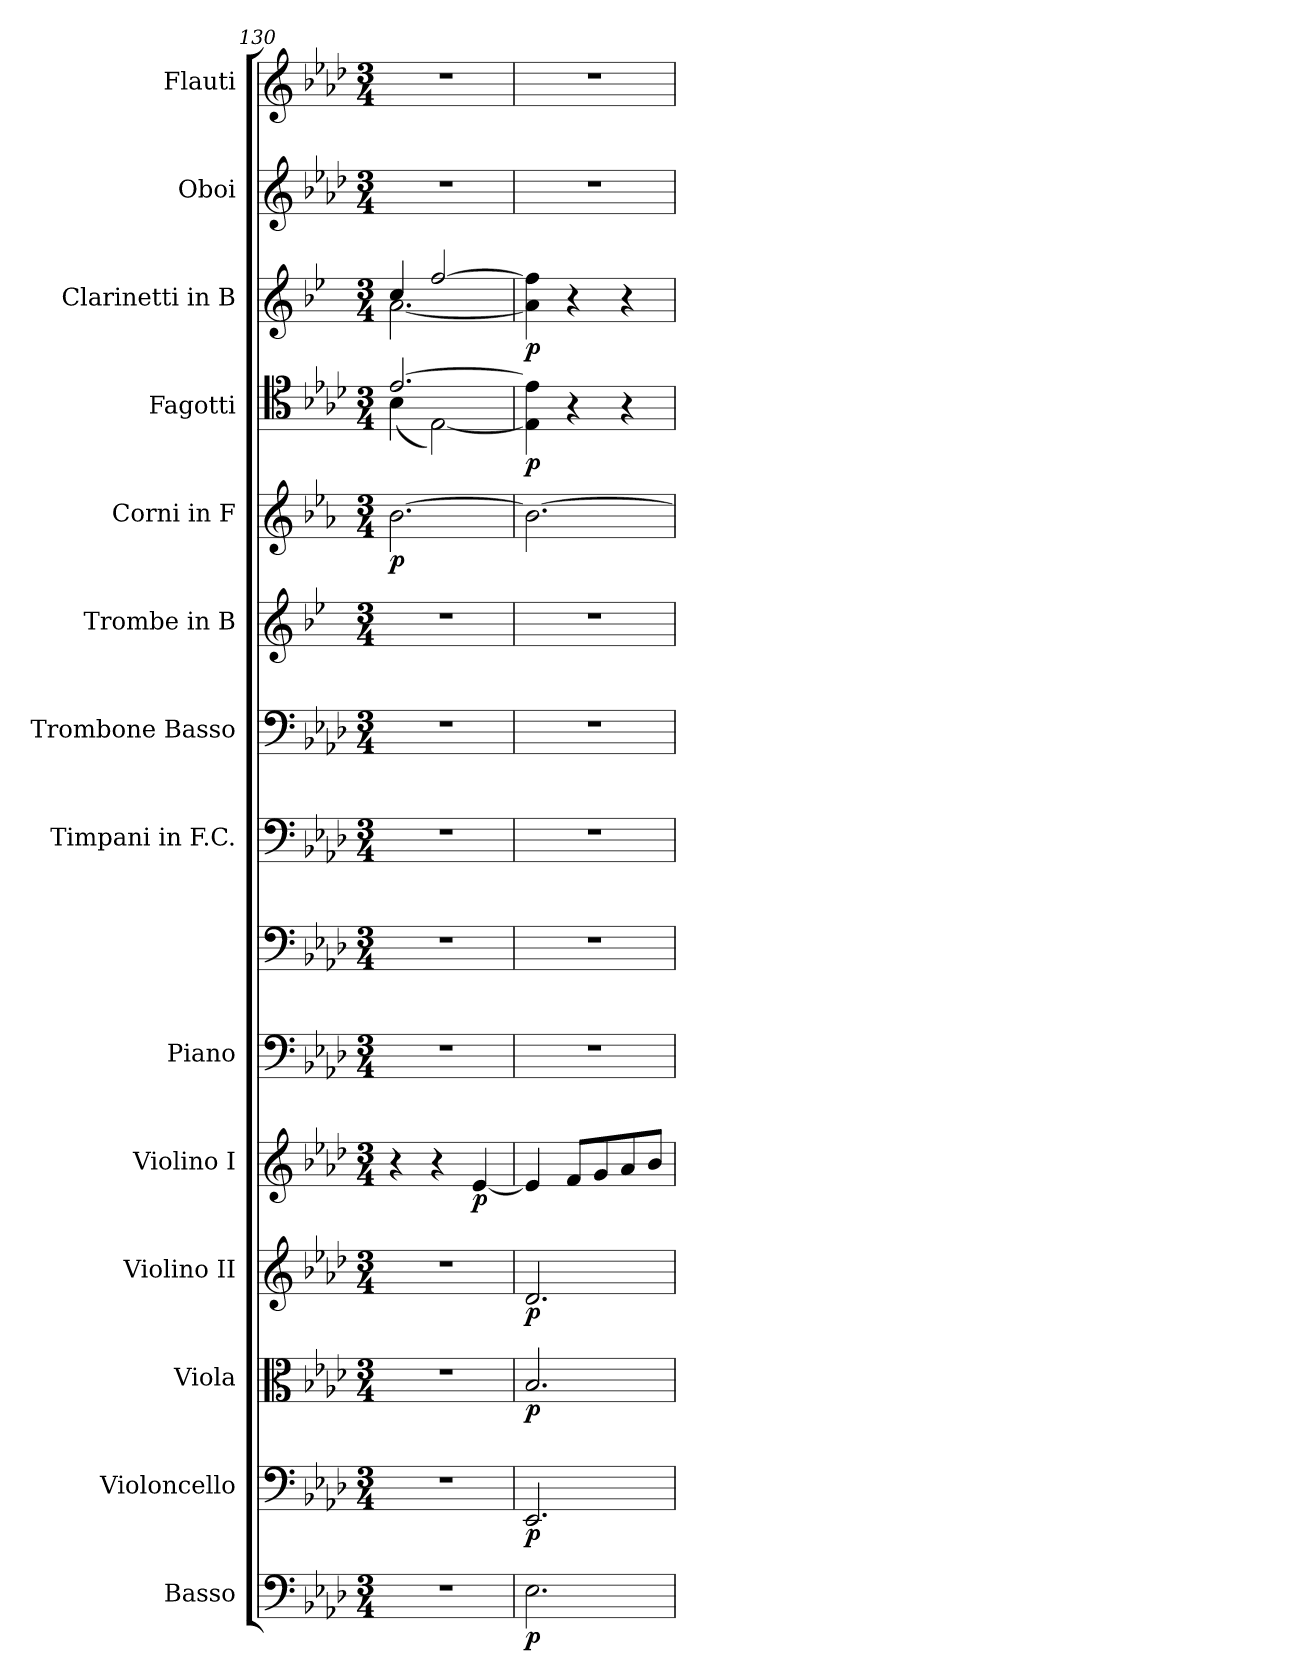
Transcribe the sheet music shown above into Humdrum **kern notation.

**kern	**dynam	**kern	**dynam	**kern	**dynam	**kern	**dynam	**kern	**dynam	**kern	**kern	**kern	**kern	**kern	**kern	**dynam	**kern	**dynam	**kern	**dynam	**kern	**kern
*part14	*part14	*part13	*part13	*part12	*part12	*part11	*part11	*part10	*part10	*part9	*part9	*part8	*part7	*part6	*part5	*part5	*part4	*part4	*part3	*part3	*part2	*part1
*staff15	*staff15	*staff14	*staff14	*staff13	*staff13	*staff12	*staff12	*staff11	*staff11	*staff10	*staff9	*staff8	*staff7	*staff6	*staff5	*staff5	*staff4	*staff4	*staff3	*staff3	*staff2	*staff1
*I"Basso	*	*I"Violoncello	*	*I"Viola	*	*I"Violino II	*	*I"Violino I	*	*I"Piano	*	*I"Timpani in F.C.	*I"Trombone Basso	*I"Trombe in B	*I"Corni in F	*	*I"Fagotti	*	*I"Clarinetti in B	*	*I"Oboi	*I"Flauti
*	*	*	*	*	*	*	*	*	*	*I'Pno.	*	*I'Timp.	*	*	*	*	*	*	*	*	*I'Ob.	*I'Fl.
*clefF4	*	*clefF4	*	*clefC3	*	*clefG2	*	*clefG2	*	*clefF4	*clefF4	*clefF4	*clefF4	*clefG2	*clefG2	*	*clefC4	*	*clefG2	*	*clefG2	*clefG2
*ITrd7c12	*	*	*	*	*	*	*	*	*	*	*	*	*	*ITrd1c2	*ITrd4c7	*	*	*	*ITrd1c2	*	*	*
*k[b-e-a-d-]	*	*k[b-e-a-d-]	*	*k[b-e-a-d-]	*	*k[b-e-a-d-]	*	*k[b-e-a-d-]	*	*k[b-e-a-d-]	*k[b-e-a-d-]	*k[b-e-a-d-]	*k[b-e-a-d-]	*k[b-e-a-d-]	*k[b-e-a-d-]	*	*k[b-e-a-d-]	*	*k[b-e-a-d-]	*	*k[b-e-a-d-]	*k[b-e-a-d-]
*M3/4	*	*M3/4	*	*M3/4	*	*M3/4	*	*M3/4	*	*M3/4	*M3/4	*M3/4	*M3/4	*M3/4	*M3/4	*	*M3/4	*	*M3/4	*	*M3/4	*M3/4
=130	=130	=130	=130	=130	=130	=130	=130	=130	=130	=130	=130	=130	=130	=130	=130	=130	=130	=130	=130	=130	=130	=130
*	*	*	*	*	*	*	*	*	*	*	*	*	*	*	*	*	*^	*	*^	*	*	*
!	!	!	!	!	!	!	!	!	!	!	!	!	!	!	!	!LO:DY:b	!	!	!	!	!	!	!	!
2.r	.	2.r	.	2.r	.	2.r	.	4r	.	2.r	2.r	2.r	2.r	2.r	[2.e-\	p	[2.e-/	(<4B-\	.	4b-/	[2.g\	.	2.r	2.r
.	.	.	.	.	.	.	.	4r	.	.	.	.	.	.	.	.	.	[2E-\)	.	[2ee-/	.	.	.	.
!	!	!	!	!	!	!	!	!	!LO:DY:b	!	!	!	!	!	!	!	!	!	!	!	!	!	!	!
.	.	.	.	.	.	.	.	[4e-/	p	.	.	.	.	.	.	.	.	.	.	.	.	.	.	.
*	*	*	*	*	*	*	*	*	*	*	*	*	*	*	*	*	*v	*v	*	*	*	*	*	*
*	*	*	*	*	*	*	*	*	*	*	*	*	*	*	*	*	*	*	*v	*v	*	*	*
!!LO:PB:g=z
=131	=131	=131	=131	=131	=131	=131	=131	=131	=131	=131	=131	=131	=131	=131	=131	=131	=131	=131	=131	=131	=131	=131
!	!LO:DY:b	!	!LO:DY:b	!	!LO:DY:b	!	!LO:DY:b	!	!	!	!	!	!	!	!	!	!	!LO:DY:b	!	!LO:DY:b	!	!
2.EE-\	p	2.EE-/	p	2.B-/	p	2.d-/	p	4e-/]	.	2.r	2.r	2.r	2.r	2.r	2.e-\_	.	4E-\] 4e-\]	p	4g\] 4ee-\]	p	2.r	2.r
.	.	.	.	.	.	.	.	8f/L	.	.	.	.	.	.	.	.	4r	.	4r	.	.	.
.	.	.	.	.	.	.	.	8g/	.	.	.	.	.	.	.	.	.	.	.	.	.	.
.	.	.	.	.	.	.	.	8a-/	.	.	.	.	.	.	.	.	4r	.	4r	.	.	.
.	.	.	.	.	.	.	.	8b-/J	.	.	.	.	.	.	.	.	.	.	.	.	.	.
=	=	=	=	=	=	=	=	=	=	=	=	=	=	=	=	=	=	=	=	=	=	=
*-	*-	*-	*-	*-	*-	*-	*-	*-	*-	*-	*-	*-	*-	*-	*-	*-	*-	*-	*-	*-	*-	*-
